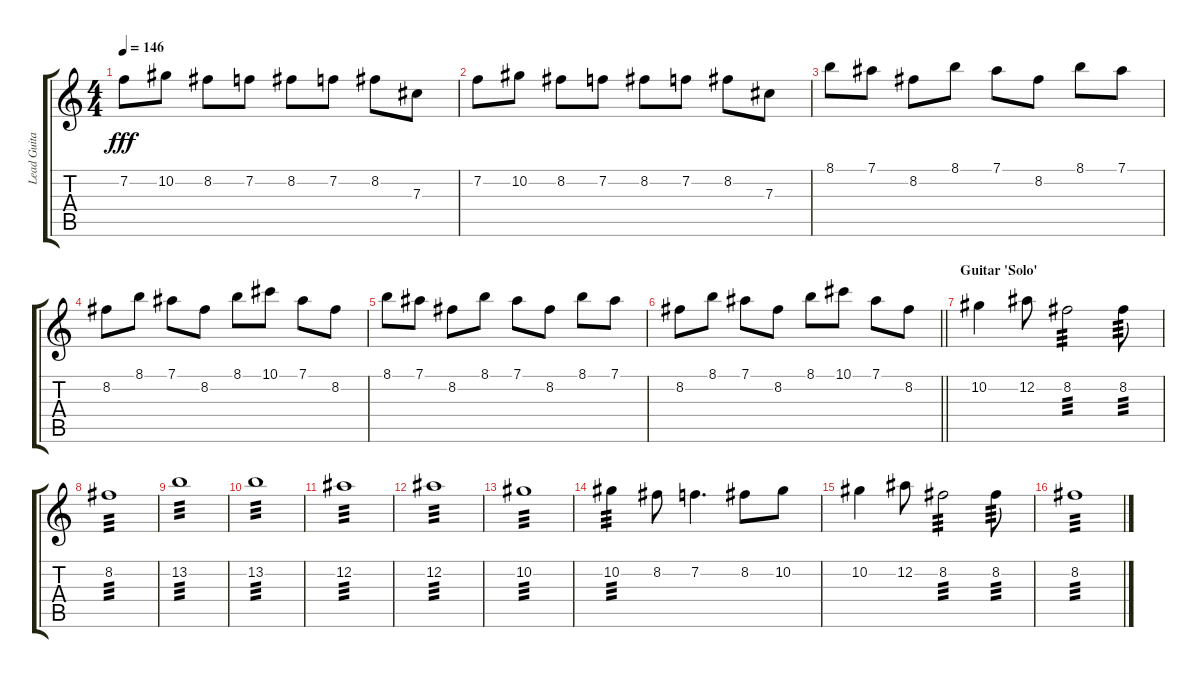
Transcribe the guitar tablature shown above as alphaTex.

\track ("Lead Guitar" "Lead Guita") {instrument electricguitarclean}
\staff {score tabs}
\tuning (Eb4 Bb3 Gb3 Db3 Ab2 Db2) {hide}
\ts (4 4)
\tempo 146
\clef g2
\ks c
7.2.8{dy fff} 10.2.8 8.2.8 7.2.8 8.2.8 7.2.8 8.2.8 7.3.8 |
7.2.8 10.2.8 8.2.8 7.2.8 8.2.8 7.2.8 8.2.8 7.3.8 |
8.1.8 7.1.8 8.2.8 8.1.8 7.1.8 8.2.8 8.1.8 7.1.8 |
8.2.8 8.1.8 7.1.8 8.2.8 8.1.8 10.1.8 7.1.8 8.2.8 |
8.1.8 7.1.8 8.2.8 8.1.8 7.1.8 8.2.8 8.1.8 7.1.8 |
\barLineRight lightlight
8.2.8 8.1.8 7.1.8 8.2.8 8.1.8 10.1.8 7.1.8 8.2.8 |
\section ("" "Guitar 'Solo'")
10.2.4{volume 16 instrument overdrivenguitar} 12.2.8 8.2.2{tp 3} 8.2.8{tp 3} |
8.2.1{tp 3} |
13.2.1{tp 3} |
13.2.1{tp 3} |
12.2.1{tp 3} |
12.2.1{tp 3} |
10.2.1{tp 3} |
10.2.4{tp 3} 8.2.8 7.2.4{d} 8.2.8 10.2.8 |
10.2.4 12.2.8 8.2.2{tp 3} 8.2.8{tp 3} |
8.2.1{tp 3}
